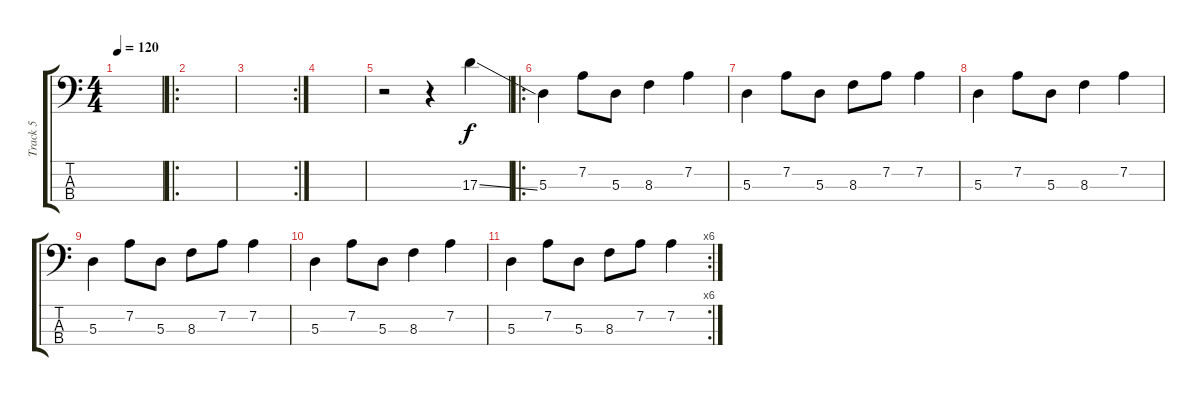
\track ("Track 5" "Track 5") {instrument electricbasspick}
\staff {score tabs}
\tuning (G2 D2 A1 E1) {hide}
\ts (4 4)
\tempo 120
\clef f4
\ks c
|
\ro
|
\rc 2
|
|
r.2 r.4 17.3{ss}.4 |
\ro
5.3.4 7.2.8 5.3.8 8.3.4 7.2.4 |
5.3.4 7.2.8 5.3.8 8.3.8 7.2.8 7.2.4 |
5.3.4 7.2.8 5.3.8 8.3.4 7.2.4 |
5.3.4 7.2.8 5.3.8 8.3.8 7.2.8 7.2.4 |
5.3.4 7.2.8 5.3.8 8.3.4 7.2.4 |
\rc 6
5.3.4 7.2.8 5.3.8 8.3.8 7.2.8 7.2.4
